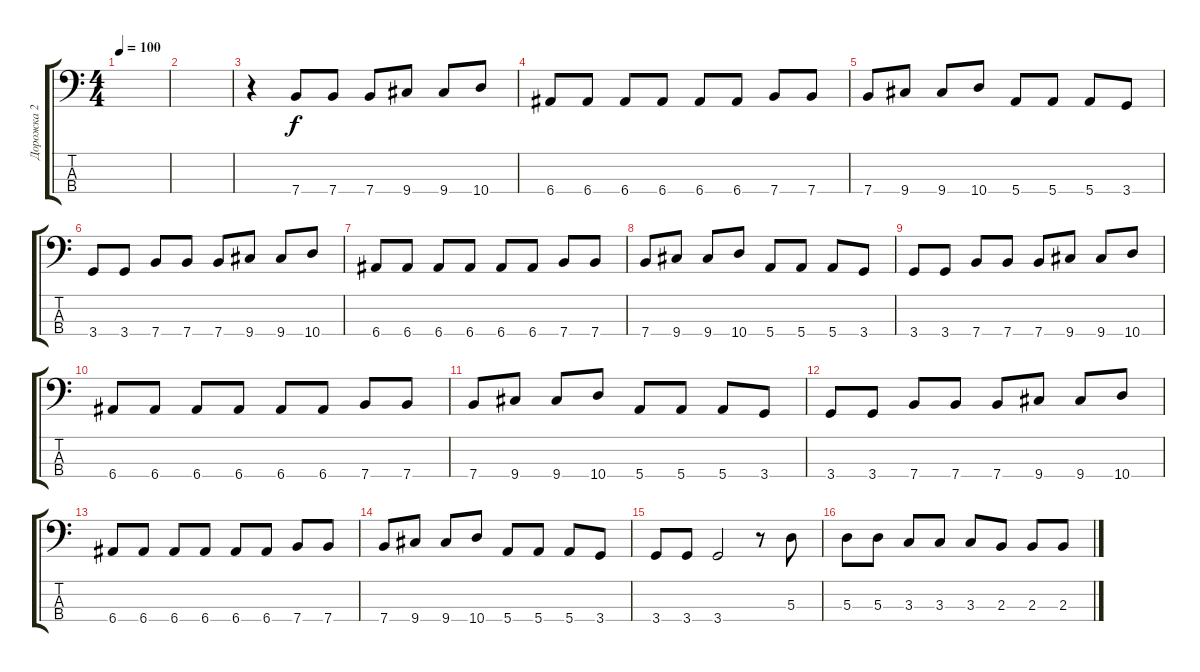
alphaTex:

\track ("Дорожка 2" "Дорожка 2") {instrument electricbassfinger}
\staff {score tabs}
\tuning (G2 D2 A1 E1) {hide}
\ts (4 4)
\tempo 100
\clef f4
\ks c
|
|
r.4 7.4.8 7.4.8 7.4.8 9.4.8 9.4.8 10.4.8 |
6.4.8 6.4.8 6.4.8 6.4.8 6.4.8 6.4.8 7.4.8 7.4.8 |
7.4.8 9.4.8 9.4.8 10.4.8 5.4.8 5.4.8 5.4.8 3.4.8 |
3.4.8 3.4.8 7.4.8 7.4.8 7.4.8 9.4.8 9.4.8 10.4.8 |
6.4.8 6.4.8 6.4.8 6.4.8 6.4.8 6.4.8 7.4.8 7.4.8 |
7.4.8 9.4.8 9.4.8 10.4.8 5.4.8 5.4.8 5.4.8 3.4.8 |
3.4.8 3.4.8 7.4.8 7.4.8 7.4.8 9.4.8 9.4.8 10.4.8 |
6.4.8 6.4.8 6.4.8 6.4.8 6.4.8 6.4.8 7.4.8 7.4.8 |
7.4.8 9.4.8 9.4.8 10.4.8 5.4.8 5.4.8 5.4.8 3.4.8 |
3.4.8 3.4.8 7.4.8 7.4.8 7.4.8 9.4.8 9.4.8 10.4.8 |
6.4.8 6.4.8 6.4.8 6.4.8 6.4.8 6.4.8 7.4.8 7.4.8 |
7.4.8 9.4.8 9.4.8 10.4.8 5.4.8 5.4.8 5.4.8 3.4.8 |
3.4.8 3.4.8 3.4.2 r.8 5.3.8 |
5.3.8 5.3.8 3.3.8 3.3.8 3.3.8 2.3.8 2.3.8 2.3.8
